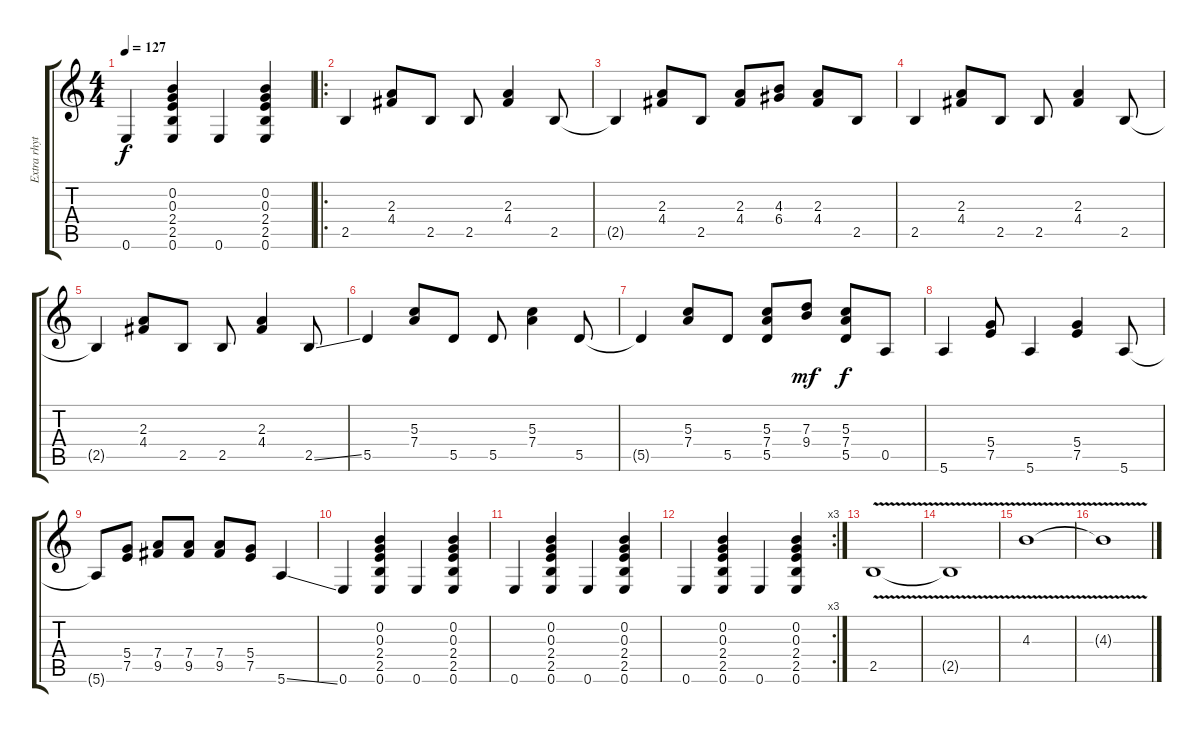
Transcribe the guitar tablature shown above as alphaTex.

\track ("Extra rhythm" "Extra rhyt") {instrument overdrivenguitar}
\staff {score tabs}
\tuning (E4 B3 G3 D3 A2 E2) {hide}
\ts (4 4)
\tempo 127
\clef g2
\ks c
0.6.4{dy f} (0.2 0.3 2.4 2.5 0.6).4 0.6.4 (0.2 0.3 2.4 2.5 0.6).4 |
\ro
2.5.4 (2.3 4.4).8 2.5.8 2.5.8 (2.3 4.4).4 2.5.8 |
2.5{t}.4 (2.3 4.4).8 2.5.8 (2.3 4.4).8 (4.3 6.4).8 (2.3 4.4).8 2.5.8 |
2.5.4 (2.3 4.4).8 2.5.8 2.5.8 (2.3 4.4).4 2.5.8 |
2.5{t}.4 (2.3 4.4).8 2.5.8 2.5.8 (2.3 4.4).4 2.5{ss}.8 |
5.5.4 (5.3 7.4).8 5.5.8 5.5.8 (5.3 7.4).4 5.5.8 |
5.5{t}.4 (5.3 7.4).8 5.5.8 (5.3 7.4 5.5).8 (7.3 9.4).8{dy mf} (5.3 7.4 5.5).8{dy f} 0.5.8 |
5.6.4 (5.4 7.5).8 5.6.4 (5.4 7.5).4 5.6.8 |
5.6{t}.8 (5.4 7.5).8 (7.4 9.5).8 (7.4 9.5).8 (7.4 9.5).8 (5.4 7.5).8 5.6{ss}.4 |
0.6.4 (0.2 0.3 2.4 2.5 0.6).4 0.6.4 (0.2 0.3 2.4 2.5 0.6).4 |
0.6.4 (0.2 0.3 2.4 2.5 0.6).4 0.6.4 (0.2 0.3 2.4 2.5 0.6).4 |
\rc 3
0.6.4 (0.2 0.3 2.4 2.5 0.6).4 0.6.4 (0.2 0.3 2.4 2.5 0.6).4 |
2.5{v}.1{volume 0} |
2.5{t}.1 |
4.3{v}.1{volume 11} |
4.3{t}.1
